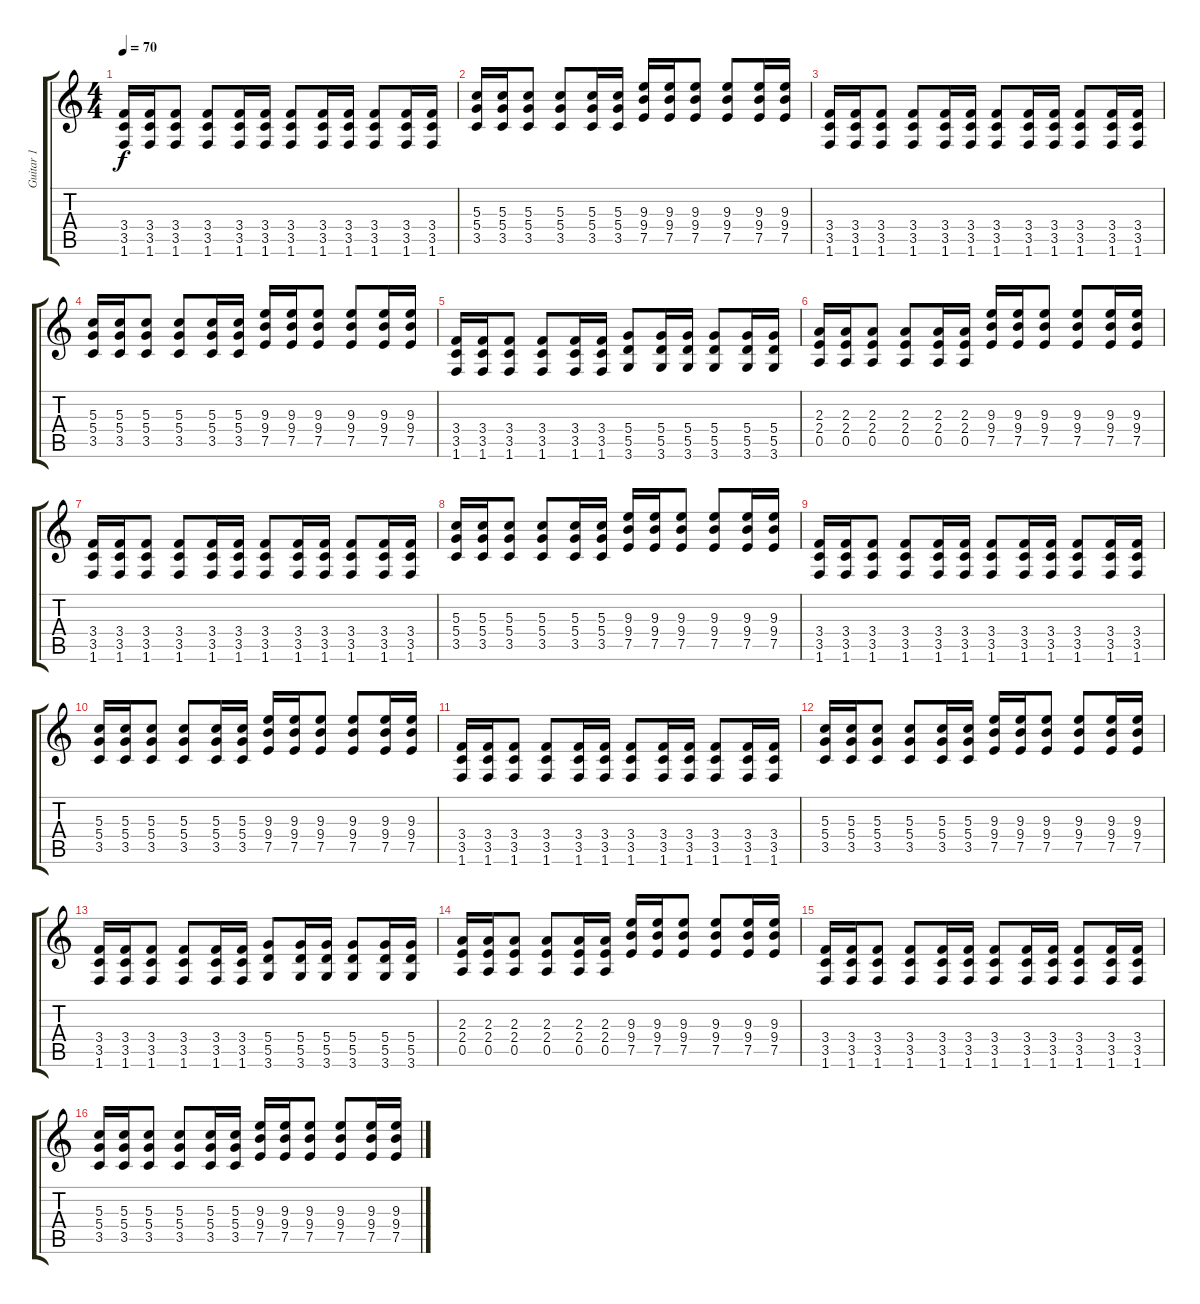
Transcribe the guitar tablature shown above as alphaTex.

\track ("Guitar 1" "Guitar 1") {instrument overdrivenguitar}
\staff {score tabs}
\tuning (E4 B3 G3 D3 A2 E2) {hide}
\ts (4 4)
\tempo 70
\clef g2
\ks c
(3.4 3.5 1.6).16{dy f} (3.4 3.5 1.6).16 (3.4 3.5 1.6).8 (3.4 3.5 1.6).8 (3.4 3.5 1.6).16 (3.4 3.5 1.6).16 (3.4 3.5 1.6).8 (3.4 3.5 1.6).16 (3.4 3.5 1.6).16 (3.4 3.5 1.6).8 (3.4 3.5 1.6).16 (3.4 3.5 1.6).16 |
(5.3 5.4 3.5).16 (5.3 5.4 3.5).16 (5.3 5.4 3.5).8 (5.3 5.4 3.5).8 (5.3 5.4 3.5).16 (5.3 5.4 3.5).16 (9.3 9.4 7.5).16 (9.3 9.4 7.5).16 (9.3 9.4 7.5).8 (9.3 9.4 7.5).8 (9.3 9.4 7.5).16 (9.3 9.4 7.5).16 |
(3.4 3.5 1.6).16 (3.4 3.5 1.6).16 (3.4 3.5 1.6).8 (3.4 3.5 1.6).8 (3.4 3.5 1.6).16 (3.4 3.5 1.6).16 (3.4 3.5 1.6).8 (3.4 3.5 1.6).16 (3.4 3.5 1.6).16 (3.4 3.5 1.6).8 (3.4 3.5 1.6).16 (3.4 3.5 1.6).16 |
(5.3 5.4 3.5).16 (5.3 5.4 3.5).16 (5.3 5.4 3.5).8 (5.3 5.4 3.5).8 (5.3 5.4 3.5).16 (5.3 5.4 3.5).16 (9.3 9.4 7.5).16 (9.3 9.4 7.5).16 (9.3 9.4 7.5).8 (9.3 9.4 7.5).8 (9.3 9.4 7.5).16 (9.3 9.4 7.5).16 |
(3.4 3.5 1.6).16 (3.4 3.5 1.6).16 (3.4 3.5 1.6).8 (3.4 3.5 1.6).8 (3.4 3.5 1.6).16 (3.4 3.5 1.6).16 (5.4 5.5 3.6).8 (5.4 5.5 3.6).16 (5.4 5.5 3.6).16 (5.4 5.5 3.6).8 (5.4 5.5 3.6).16 (5.4 5.5 3.6).16 |
(2.3 2.4 0.5).16 (2.3 2.4 0.5).16 (2.3 2.4 0.5).8 (2.3 2.4 0.5).8 (2.3 2.4 0.5).16 (2.3 2.4 0.5).16 (9.3 9.4 7.5).16 (9.3 9.4 7.5).16 (9.3 9.4 7.5).8 (9.3 9.4 7.5).8 (9.3 9.4 7.5).16 (9.3 9.4 7.5).16 |
(3.4 3.5 1.6).16 (3.4 3.5 1.6).16 (3.4 3.5 1.6).8 (3.4 3.5 1.6).8 (3.4 3.5 1.6).16 (3.4 3.5 1.6).16 (3.4 3.5 1.6).8 (3.4 3.5 1.6).16 (3.4 3.5 1.6).16 (3.4 3.5 1.6).8 (3.4 3.5 1.6).16 (3.4 3.5 1.6).16 |
(5.3 5.4 3.5).16 (5.3 5.4 3.5).16 (5.3 5.4 3.5).8 (5.3 5.4 3.5).8 (5.3 5.4 3.5).16 (5.3 5.4 3.5).16 (9.3 9.4 7.5).16 (9.3 9.4 7.5).16 (9.3 9.4 7.5).8 (9.3 9.4 7.5).8 (9.3 9.4 7.5).16 (9.3 9.4 7.5).16 |
(3.4 3.5 1.6).16 (3.4 3.5 1.6).16 (3.4 3.5 1.6).8 (3.4 3.5 1.6).8 (3.4 3.5 1.6).16 (3.4 3.5 1.6).16 (3.4 3.5 1.6).8 (3.4 3.5 1.6).16 (3.4 3.5 1.6).16 (3.4 3.5 1.6).8 (3.4 3.5 1.6).16 (3.4 3.5 1.6).16 |
(5.3 5.4 3.5).16 (5.3 5.4 3.5).16 (5.3 5.4 3.5).8 (5.3 5.4 3.5).8 (5.3 5.4 3.5).16 (5.3 5.4 3.5).16 (9.3 9.4 7.5).16 (9.3 9.4 7.5).16 (9.3 9.4 7.5).8 (9.3 9.4 7.5).8 (9.3 9.4 7.5).16 (9.3 9.4 7.5).16 |
(3.4 3.5 1.6).16 (3.4 3.5 1.6).16 (3.4 3.5 1.6).8 (3.4 3.5 1.6).8 (3.4 3.5 1.6).16 (3.4 3.5 1.6).16 (3.4 3.5 1.6).8 (3.4 3.5 1.6).16 (3.4 3.5 1.6).16 (3.4 3.5 1.6).8 (3.4 3.5 1.6).16 (3.4 3.5 1.6).16 |
(5.3 5.4 3.5).16 (5.3 5.4 3.5).16 (5.3 5.4 3.5).8 (5.3 5.4 3.5).8 (5.3 5.4 3.5).16 (5.3 5.4 3.5).16 (9.3 9.4 7.5).16 (9.3 9.4 7.5).16 (9.3 9.4 7.5).8 (9.3 9.4 7.5).8 (9.3 9.4 7.5).16 (9.3 9.4 7.5).16 |
(3.4 3.5 1.6).16 (3.4 3.5 1.6).16 (3.4 3.5 1.6).8 (3.4 3.5 1.6).8 (3.4 3.5 1.6).16 (3.4 3.5 1.6).16 (5.4 5.5 3.6).8 (5.4 5.5 3.6).16 (5.4 5.5 3.6).16 (5.4 5.5 3.6).8 (5.4 5.5 3.6).16 (5.4 5.5 3.6).16 |
(2.3 2.4 0.5).16 (2.3 2.4 0.5).16 (2.3 2.4 0.5).8 (2.3 2.4 0.5).8 (2.3 2.4 0.5).16 (2.3 2.4 0.5).16 (9.3 9.4 7.5).16 (9.3 9.4 7.5).16 (9.3 9.4 7.5).8 (9.3 9.4 7.5).8 (9.3 9.4 7.5).16 (9.3 9.4 7.5).16 |
(3.4 3.5 1.6).16 (3.4 3.5 1.6).16 (3.4 3.5 1.6).8 (3.4 3.5 1.6).8 (3.4 3.5 1.6).16 (3.4 3.5 1.6).16 (3.4 3.5 1.6).8 (3.4 3.5 1.6).16 (3.4 3.5 1.6).16 (3.4 3.5 1.6).8 (3.4 3.5 1.6).16 (3.4 3.5 1.6).16 |
(5.3 5.4 3.5).16 (5.3 5.4 3.5).16 (5.3 5.4 3.5).8 (5.3 5.4 3.5).8 (5.3 5.4 3.5).16 (5.3 5.4 3.5).16 (9.3 9.4 7.5).16 (9.3 9.4 7.5).16 (9.3 9.4 7.5).8 (9.3 9.4 7.5).8 (9.3 9.4 7.5).16 (9.3 9.4 7.5).16
